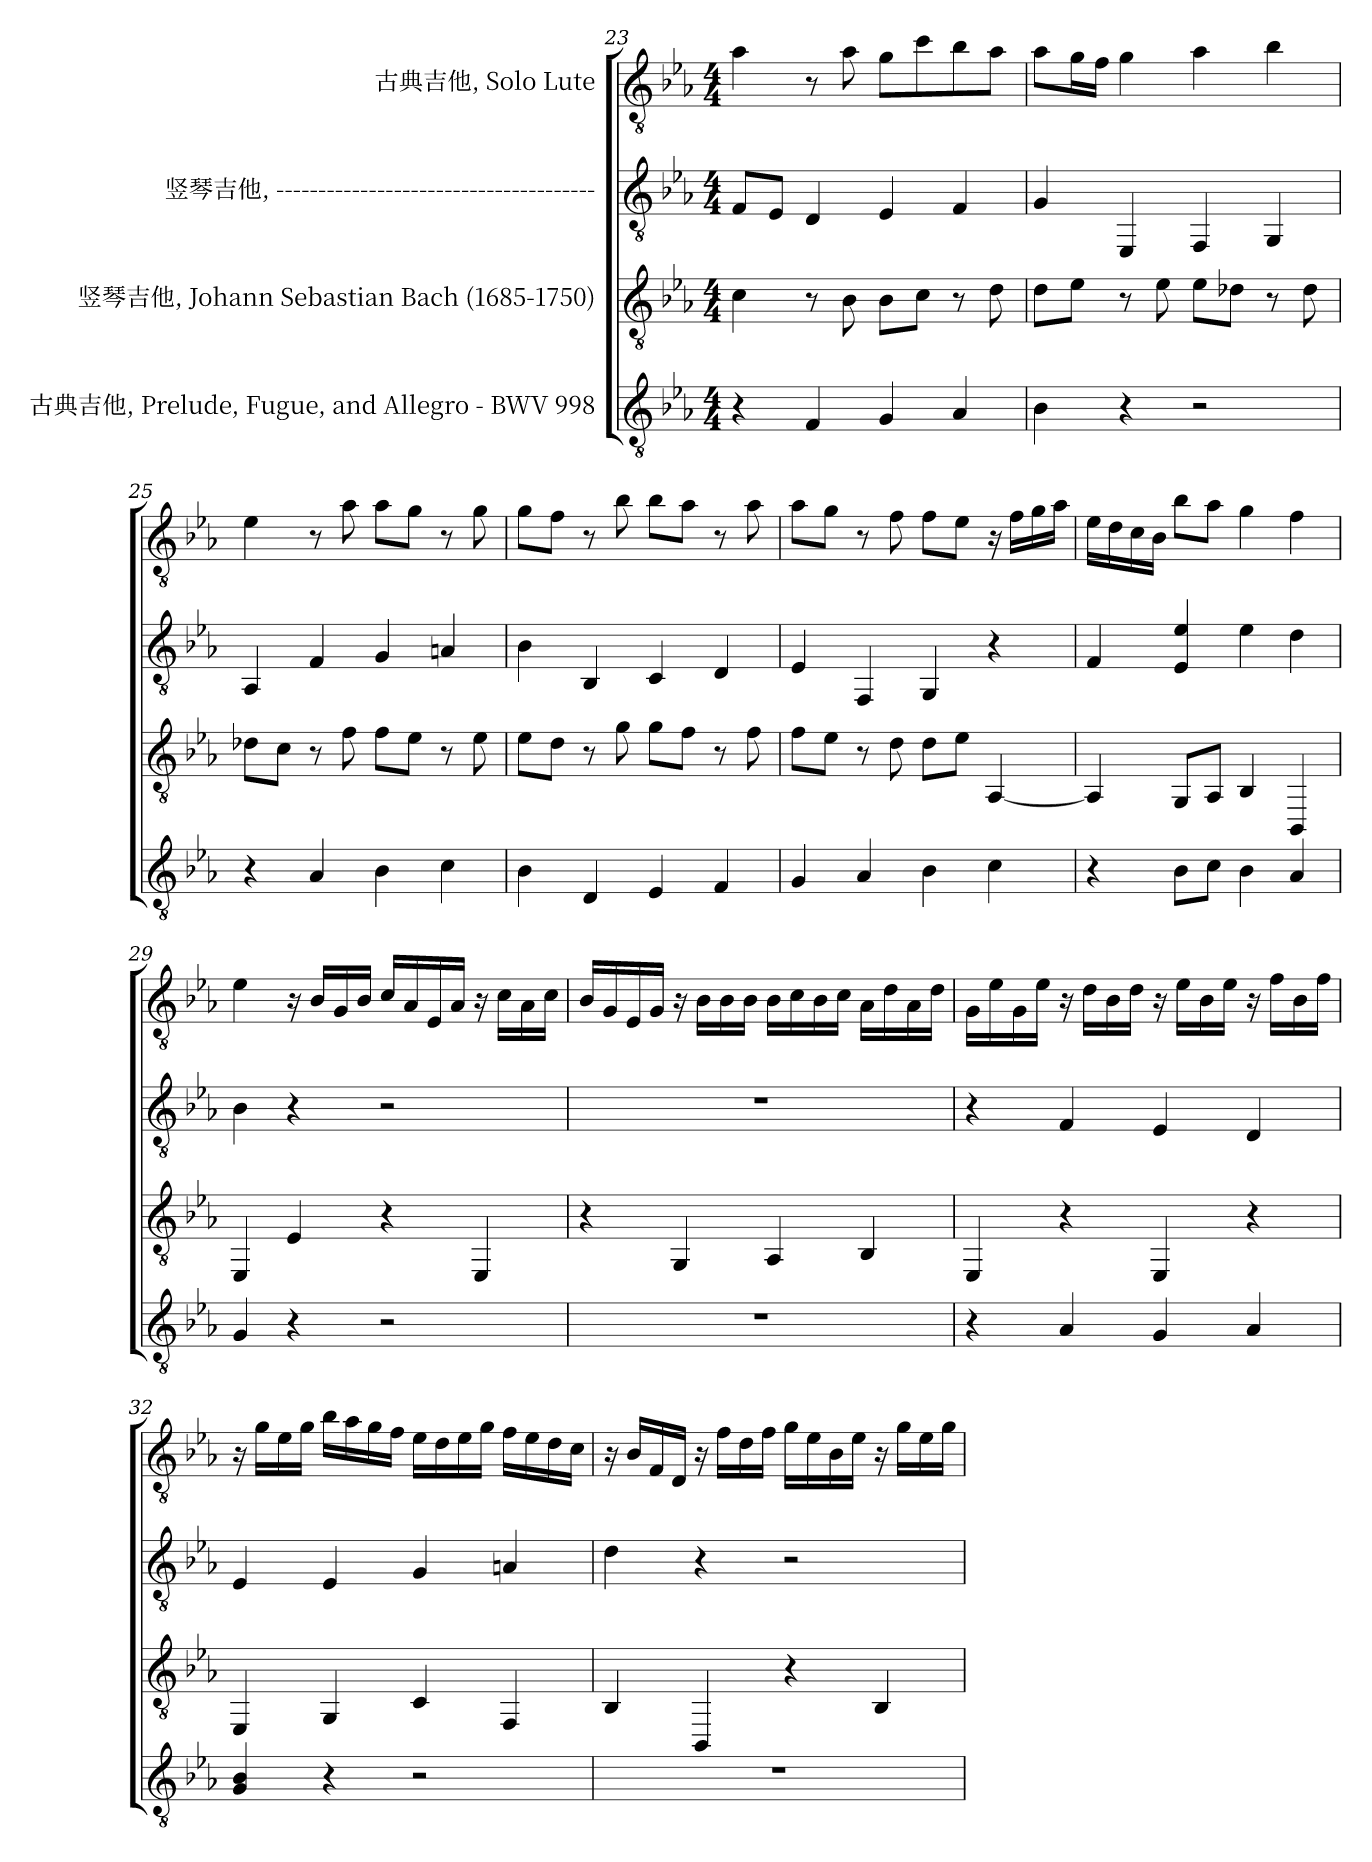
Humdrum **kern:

**kern	**kern	**kern	**kern
*part4	*part3	*part2	*part1
*staff4	*staff3	*staff2	*staff1
*I"古典吉他, Prelude, Fugue, and Allegro - BWV 998	*I"竖琴吉他, Johann Sebastian Bach   (1685-1750)	*I"竖琴吉他, --------------------------------------	*I"古典吉他, Solo Lute
!!LO:PB:g=z
*clefGv2	*clefGv2	*clefGv2	*clefGv2
*k[b-e-a-]	*k[b-e-a-]	*k[b-e-a-]	*k[b-e-a-]
*M4/4	*M4/4	*M4/4	*M4/4
=23	=23	=23	=23
4r	4c\	8F/L	4a-\
.	.	8E-/J	.
4F/	8r	4D/	8r
.	8B-\	.	8a-\
4G/	8B-\L	4E-/	8g\L
.	8c\J	.	8cc\
4A-/	8r	4F/	8b-\
.	8d\	.	8a-\J
=24	=24	=24	=24
4B-\	8d\L	4G/	8a-\L
.	8e-\J	.	16g\L
.	.	.	16f\JJ
4r	8r	4EE-/	4g\
.	8e-\	.	.
2r	8e-\L	4FF/	4a-\
.	8d-X\J	.	.
.	8r	4GG/	4b-\
.	8d-\	.	.
=25	=25	=25	=25
4r	8d-X\L	4AA-/	4e-\
.	8c\J	.	.
4A-/	8r	4F/	8r
.	8f\	.	8a-\
4B-\	8f\L	4G/	8a-\L
.	8e-\J	.	8g\J
4c\	8r	4An/	8r
.	8e-\	.	8g\
=26	=26	=26	=26
4B-\	8e-\L	4B-\	8g\L
.	8d\J	.	8f\J
4D/	8r	4BB-/	8r
.	8g\	.	8b-\
4E-/	8g\L	4C/	8b-\L
.	8f\J	.	8a-\J
4F/	8r	4D/	8r
.	8f\	.	8a-\
!!LO:LB:g=z
=27	=27	=27	=27
4G/	8f\L	4E-/	8a-\L
.	8e-\J	.	8g\J
4A-/	8r	4FF/	8r
.	8d\	.	8f\
4B-\	8d\L	4GG/	8f\L
.	8e-\J	.	8e-\J
4c\	[4AA-/	4r	16r
.	.	.	16f\LL
.	.	.	16g\
.	.	.	16a-\JJ
=28	=28	=28	=28
4r	4AA-/]	4F/	16e-\LL
.	.	.	16d\
.	.	.	16c\
.	.	.	16B-\JJ
8B-\L	8GG/L	4E-/ 4e-/	8b-\L
8c\J	8AA-/J	.	8a-\J
4B-\	4BB-/	4e-\	4g\
4A-/	4BBB-/	4d\	4f\
=29	=29	=29	=29
4G/	4EE-/	4B-\	4e-\
4r	4E-/	4r	16r
.	.	.	16B-/LL
.	.	.	16G/
.	.	.	16B-/JJ
2r	4r	2r	16c/LL
.	.	.	16A-/
.	.	.	16E-/
.	.	.	16A-/JJ
.	4EE-/	.	16r
.	.	.	16c\LL
.	.	.	16A-\
.	.	.	16c\JJ
!!LO:LB:g=z
=30	=30	=30	=30
1r	4r	1r	16B-/LL
.	.	.	16G/
.	.	.	16E-/
.	.	.	16G/JJ
.	4GG/	.	16r
.	.	.	16B-\LL
.	.	.	16B-\
.	.	.	16B-\JJ
.	4AA-/	.	16B-\LL
.	.	.	16c\
.	.	.	16B-\
.	.	.	16c\JJ
.	4BB-/	.	16A-\LL
.	.	.	16d\
.	.	.	16A-\
.	.	.	16d\JJ
=31	=31	=31	=31
4r	4EE-/	4r	16G\LL
.	.	.	16e-\
.	.	.	16G\
.	.	.	16e-\JJ
4A-/	4r	4F/	16r
.	.	.	16d\LL
.	.	.	16B-\
.	.	.	16d\JJ
4G/	4EE-/	4E-/	16r
.	.	.	16e-\LL
.	.	.	16B-\
.	.	.	16e-\JJ
4A-/	4r	4D/	16r
.	.	.	16f\LL
.	.	.	16B-\
.	.	.	16f\JJ
!!LO:PB:g=z
=32	=32	=32	=32
4G/ 4B-/	4EE-/	4E-/	16r
.	.	.	16g\LL
.	.	.	16e-\
.	.	.	16g\JJ
4r	4GG/	4E-/	16b-\LL
.	.	.	16a-\
.	.	.	16g\
.	.	.	16f\JJ
2r	4C/	4G/	16e-\LL
.	.	.	16d\
.	.	.	16e-\
.	.	.	16g\JJ
.	4FF/	4An/	16f\LL
.	.	.	16e-\
.	.	.	16d\
.	.	.	16c\JJ
=33	=33	=33	=33
1r	4BB-/	4d\	16r
.	.	.	16B-/LL
.	.	.	16F/
.	.	.	16D/JJ
.	4BBB-/	4r	16r
.	.	.	16f\LL
.	.	.	16d\
.	.	.	16f\JJ
.	4r	2r	16g\LL
.	.	.	16e-\
.	.	.	16B-\
.	.	.	16e-\JJ
.	4BB-/	.	16r
.	.	.	16g\LL
.	.	.	16e-\
.	.	.	16g\JJ
=	=	=	=
*-	*-	*-	*-
